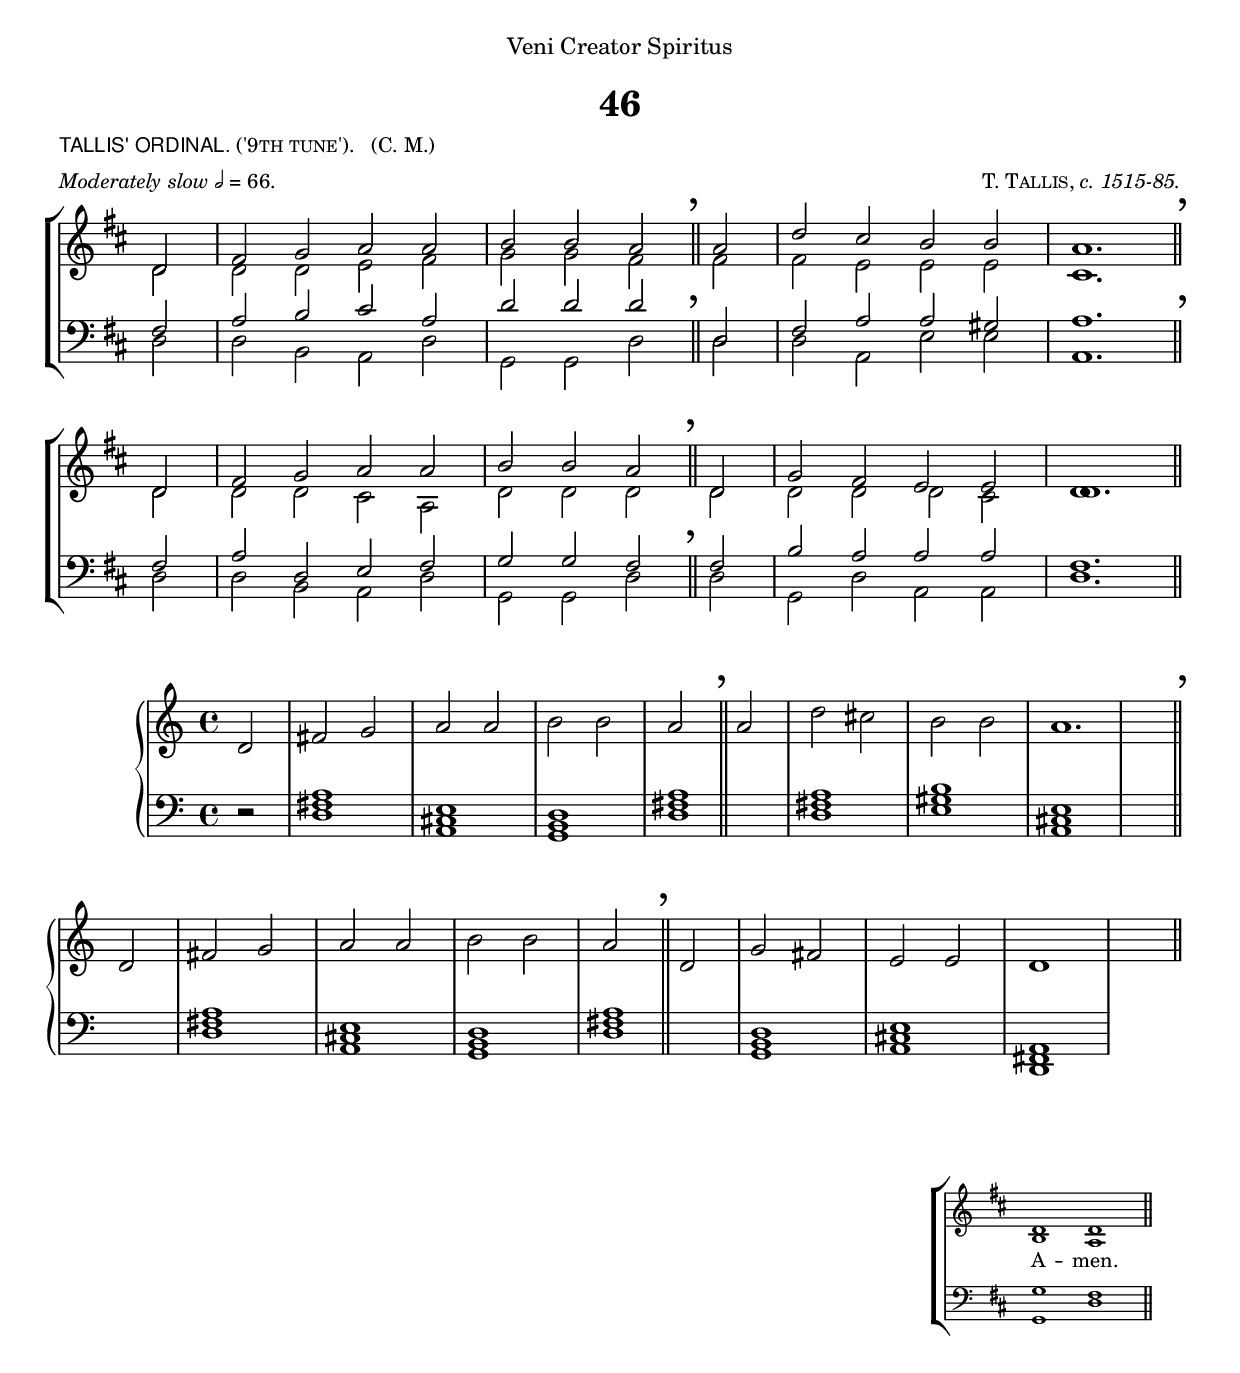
%%%100.png
%%%Hymn 46 Tallis' Ordinal. In stature grows the heavenly Child
%%%Version 2

\version "2.10"

\header {
	dedication = \markup { \center-align { \line {  "Veni Creator Spiritus" } 
					       \hspace #1
						} }	
  title = "46" 
			       
  arranger = \markup { \small { \smallCaps "T. Tallis," \italic "c. 1515-85."} }
  poet = \markup { \small { \sans  "TALLIS' ORDINAL." \smallCaps "('9th tune')."  \hspace #1 \roman { "(C. M.)"} } }
  meter = \markup { \small { \italic {Moderately slow} \fontsize #-5 \general-align #Y #DOWN \note #"2" #1 = 66.} }
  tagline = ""
}

%%generates the breathmarks
breathmark = {	
	      \override Score.RehearsalMark #'break-visibility = #begin-of-line-invisible 
	      \override Score.RehearsalMark #'Y-offset = #'4.0 
	      \override Score.RehearsalMark #'X-offset = #'-0.5
	      \mark \markup { \fontsize #4 ","}
}


soprano = \relative c' {
  \partial 2 d2 | fis2 g2 a2 a2 | b2 b2 a2 \breathmark \bar "||" a2 | d2 cis2 b2 b2 | a1. \breathmark \bar "||" \break
  d,2 | fis2 g2 a2 a2 | b2 b2 a2 \breathmark \bar "||" d,2 | g2 fis2 e2 e2 | \once \override Dots #'transparent = ##t d1. \bar "||"
}

alto = \relative c' {
  d2 | d2 d2 e2 fis2 | g2 g2 fis2 \bar "||" fis2 | fis2 e2 e2 e2 | cis1. \bar "||"
  d2 | d2 d2 cis2 a2 | d2 d2 d2 \bar "||" d2 | d2 d2 d2 cis2 | \once \override NoteColumn #'force-hshift = #-0.01 d1. \bar "||"
}

tenor = \relative c { \clef bass
  fis2 | a2 b2 cis2 a2 | d2 d2 d2 \bar "||" d,2 | fis2 a2 a2 gis2 | a1. \bar "||"
  fis2 | a2 d,2 e2 fis2 | g2 g2 fis2 \bar "||" fis2 | b2 a2 a2 a2 | fis1. \bar "||"
}

bass = \relative c { \clef bass
  d2 | d2 b2 a2 d2 | g,2 g2 d'2 \bar "||" d2 | d2 a2 e'2 e2 | a,1. \bar "||"
  d2 | d2 b2 a2 d2 | g,2 g2 d'2 \bar "||" d2 | g,2 d'2 a2 a2 | d1. \bar "||"
}

lhchords = \relative c { \clef bass
 r2 | <d fis a>1 <a e' cis> | <g b d> <d' fis a> | 
<d fis a> <e gis b> <a, e' cis> s
 <d fis a>1 <a e' cis> | <g b d> <d' fis a> | 
<g, b d> <a e' cis> <d, fis a>
}

global = {
  \time 4/2
  \key d \major 
  \set Staff.midiInstrument = "church organ"
}

#(ly:set-option 'point-and-click #f)

\paper {
  #(set-paper-size "a4")
%  annotate-spacing = ##t
  print-page-number = ##f
  ragged-last-bottom = ##t
  ragged-bottom = ##t
}

\book{

\score{
\new ChoirStaff	
 <<

	\context Staff = upper << 
	\context Voice = sopranos { \voiceOne \global \soprano }
	\context Voice = altos    {\voiceTwo \global \alto }
	                      >>
	\context Staff = lower <<
	\context Voice = tenors { \voiceOne \global \tenor }
	\context Voice = basses { \voiceTwo \global \bass }
			        >> 
 >>
\layout {
		indent=0
%		\context { \Score timing = ##f }
		\context { \Score \remove "Bar_number_engraver" }
		\context { \Staff \remove "Time_signature_engraver" }
		\context { \Score \remove "Mark_engraver"  }
                \context { \Staff \consists "Mark_engraver"  }
	}

\midi { 
   \context { \Score tempoWholesPerMinute = #(ly:make-moment 66 2) }
       }	
} %%score bracket

\score {
  \new PianoStaff <<
    \new Staff = "upper" \soprano
    \new Staff = "lower" \lhchords
  >>
  \layout { }
  \midi { }
}

%% Amen score block
\score{
  \new ChoirStaff
   <<
        \context Staff = upper \with { fontSize = #-3  \override StaffSymbol #'staff-space = #(magstep -2) }  
	                      << 
	\context Voice = "sopranos" { \relative c' { \clef treble \global \voiceOne d1 d1 \bar "||" }}
	\context Voice = "altos"    { \relative c' {  \clef treble \global \voiceTwo b1 a1 \bar "||" }}
	                      >>
			      
	\context Lyrics \lyricsto "altos" { \override LyricText #'font-size = #-1 A -- men. }
	
	\context Staff = lower \with { fontSize = #-3  \override StaffSymbol #'staff-space = #(magstep -2) }  
	                       <<
	\context Voice = "tenors" { \relative c { \clef bass \global \voiceThree g'1 fis1 \bar "||" }}
	\context Voice = "basses" { \relative c { \clef bass \global \voiceFour  g1 d'1 \bar "||" }}
			        >> 
  >>			      
\header { breakbefore = ##f piece = " " opus = " " }
\layout { 
	\context { \Score timing = ##f }
	ragged-right = ##t
	indent = 15\cm
	\context { \Staff \remove Time_signature_engraver }

       }

\midi { \context { \Score tempoWholesPerMinute = #(ly:make-moment 66 2) }}  %%Amen midi       
       
}  

} %%book bracket
